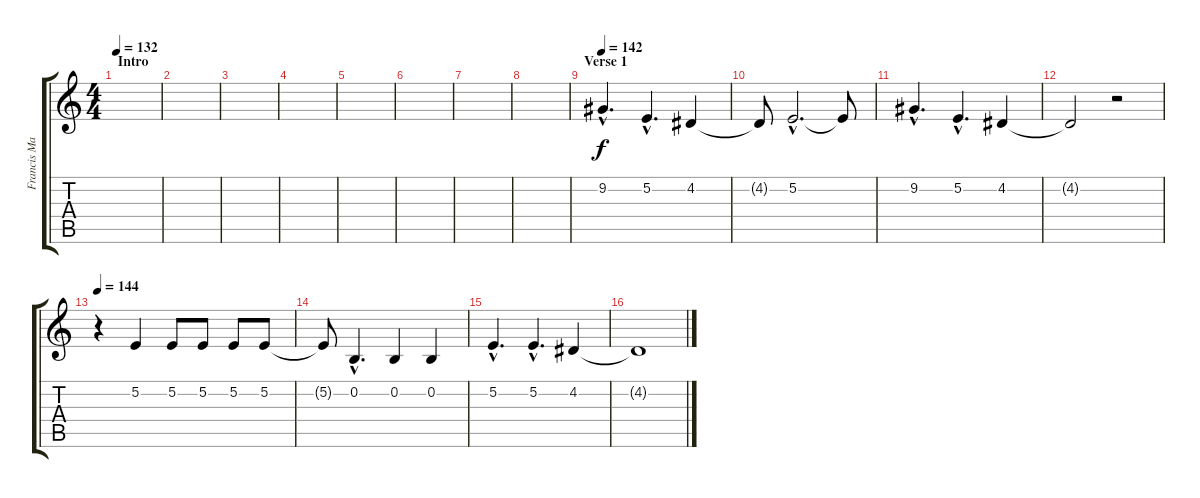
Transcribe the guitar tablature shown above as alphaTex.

\track ("Francis Mark-Vocals" "Francis Ma") {instrument clarinet}
\staff {score tabs}
\tuning (E4 B3 G3 D3 A2 E2) {hide}
\ts (4 4)
\section ("" "Intro")
\tempo 132
\clef g2
\ks c
|
|
|
|
|
|
|
|
\section ("" "Verse 1")
\tempo 142
9.2{hac}.4{d} 5.2{hac}.4{d} 4.2.4 |
4.2{t}.8 5.2{hac}.2{d} 5.2{t}.8 |
9.2{hac}.4{d} 5.2{hac}.4{d} 4.2.4 |
4.2{t}.2 r.2 |
\tempo 144
r.4 5.2.4 5.2.8 5.2.8 5.2.8 5.2.8 |
5.2{t}.8 0.2{hac}.4{d} 0.2.4 0.2.4 |
5.2{hac}.4{d} 5.2{hac}.4{d} 4.2.4{volume 4} |
4.2{t}.1
